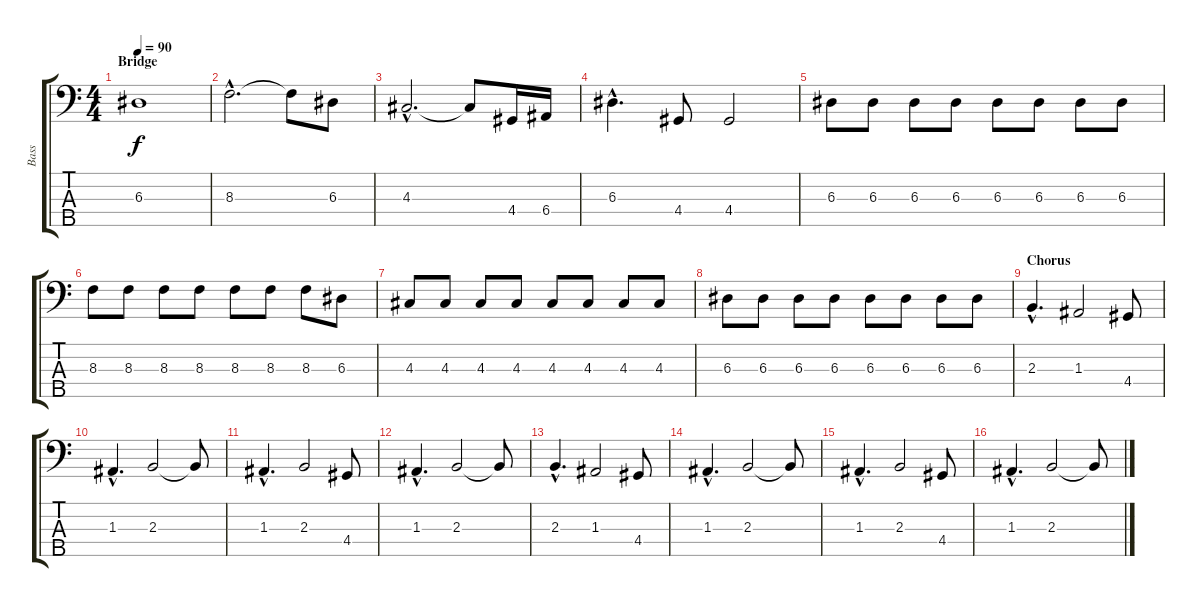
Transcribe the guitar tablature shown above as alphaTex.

\track ("Bass" "Bass") {instrument electricbassfinger}
\staff {score tabs}
\tuning (G2 D2 A1 E1 B0) {hide}
\ts (4 4)
\section ("" "Bridge")
\tempo 90
\clef f4
\ks c
6.3.1{dy f} |
8.3{hac}.2{d} 8.3{t}.8 6.3.8 |
4.3{hac}.2{d} 4.3{t}.8 4.4.16 6.4.16 |
6.3{hac}.4{d} 4.4.8 4.4.2 |
6.3.8{volume 16} 6.3.8 6.3.8 6.3.8 6.3.8 6.3.8 6.3.8 6.3.8 |
8.3.8 8.3.8 8.3.8 8.3.8 8.3.8 8.3.8 8.3.8 6.3.8 |
4.3.8 4.3.8 4.3.8 4.3.8 4.3.8 4.3.8 4.3.8 4.3.8 |
6.3.8 6.3.8 6.3.8 6.3.8 6.3.8 6.3.8 6.3.8 6.3.8 |
\section ("" "Chorus")
2.3{hac}.4{d volume 16} 1.3.2 4.4.8 |
1.3{hac}.4{d} 2.3.2 2.3{t}.8 |
1.3{hac}.4{d} 2.3.2 4.4.8 |
1.3{hac}.4{d} 2.3.2 2.3{t}.8 |
2.3{hac}.4{d} 1.3.2 4.4.8 |
1.3{hac}.4{d} 2.3.2 2.3{t}.8 |
1.3{hac}.4{d} 2.3.2 4.4.8 |
1.3{hac}.4{d} 2.3.2 2.3{t}.8
